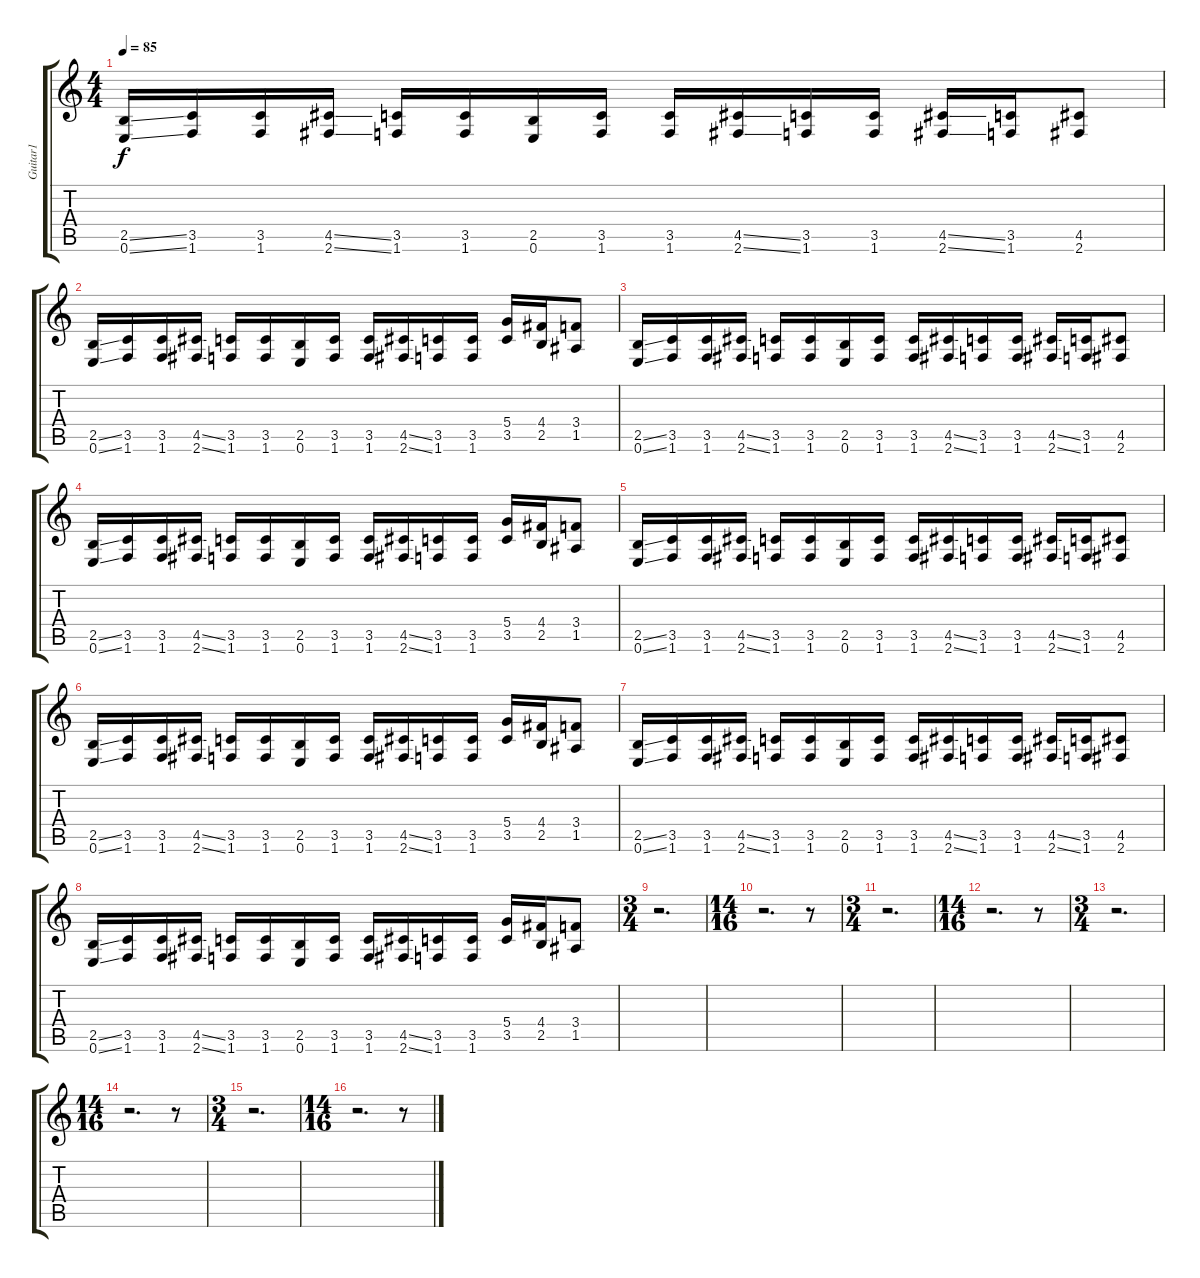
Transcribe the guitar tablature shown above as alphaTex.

\track ("Guitar1" "Guitar1") {instrument overdrivenguitar}
\staff {score tabs}
\tuning (E4 B3 G3 D3 A2 E2) {hide}
\ts (4 4)
\tempo 85
\clef g2
\ks c
(2.5{ss} 0.6{ss}).16{dy f instrument overdrivenguitar} (3.5 1.6).16 (3.5 1.6).16 (4.5{ss} 2.6{ss}).16 (3.5 1.6).16 (3.5 1.6).16 (2.5 0.6).16 (3.5 1.6).16 (3.5 1.6).16 (4.5{ss} 2.6{ss}).16 (3.5 1.6).16 (3.5 1.6).16 (4.5{ss} 2.6{ss}).16 (3.5 1.6).16 (4.5 2.6).8 |
(2.5{ss} 0.6{ss}).16 (3.5 1.6).16 (3.5 1.6).16 (4.5{ss} 2.6{ss}).16 (3.5 1.6).16 (3.5 1.6).16 (2.5 0.6).16 (3.5 1.6).16 (3.5 1.6).16 (4.5{ss} 2.6{ss}).16 (3.5 1.6).16 (3.5 1.6).16 (5.4 3.5).16 (4.4 2.5).16 (3.4 1.5).8 |
(2.5{ss} 0.6{ss}).16 (3.5 1.6).16 (3.5 1.6).16 (4.5{ss} 2.6{ss}).16 (3.5 1.6).16 (3.5 1.6).16 (2.5 0.6).16 (3.5 1.6).16 (3.5 1.6).16 (4.5{ss} 2.6{ss}).16 (3.5 1.6).16 (3.5 1.6).16 (4.5{ss} 2.6{ss}).16 (3.5 1.6).16 (4.5 2.6).8 |
(2.5{ss} 0.6{ss}).16 (3.5 1.6).16 (3.5 1.6).16 (4.5{ss} 2.6{ss}).16 (3.5 1.6).16 (3.5 1.6).16 (2.5 0.6).16 (3.5 1.6).16 (3.5 1.6).16 (4.5{ss} 2.6{ss}).16 (3.5 1.6).16 (3.5 1.6).16 (5.4 3.5).16 (4.4 2.5).16 (3.4 1.5).8 |
(2.5{ss} 0.6{ss}).16 (3.5 1.6).16 (3.5 1.6).16 (4.5{ss} 2.6{ss}).16 (3.5 1.6).16 (3.5 1.6).16 (2.5 0.6).16 (3.5 1.6).16 (3.5 1.6).16 (4.5{ss} 2.6{ss}).16 (3.5 1.6).16 (3.5 1.6).16 (4.5{ss} 2.6{ss}).16 (3.5 1.6).16 (4.5 2.6).8 |
(2.5{ss} 0.6{ss}).16 (3.5 1.6).16 (3.5 1.6).16 (4.5{ss} 2.6{ss}).16 (3.5 1.6).16 (3.5 1.6).16 (2.5 0.6).16 (3.5 1.6).16 (3.5 1.6).16 (4.5{ss} 2.6{ss}).16 (3.5 1.6).16 (3.5 1.6).16 (5.4 3.5).16 (4.4 2.5).16 (3.4 1.5).8 |
(2.5{ss} 0.6{ss}).16 (3.5 1.6).16 (3.5 1.6).16 (4.5{ss} 2.6{ss}).16 (3.5 1.6).16 (3.5 1.6).16 (2.5 0.6).16 (3.5 1.6).16 (3.5 1.6).16 (4.5{ss} 2.6{ss}).16 (3.5 1.6).16 (3.5 1.6).16 (4.5{ss} 2.6{ss}).16 (3.5 1.6).16 (4.5 2.6).8 |
(2.5{ss} 0.6{ss}).16 (3.5 1.6).16 (3.5 1.6).16 (4.5{ss} 2.6{ss}).16 (3.5 1.6).16 (3.5 1.6).16 (2.5 0.6).16 (3.5 1.6).16 (3.5 1.6).16 (4.5{ss} 2.6{ss}).16 (3.5 1.6).16 (3.5 1.6).16 (5.4 3.5).16 (4.4 2.5).16 (3.4 1.5).8 |
\ts (3 4)
r.2{d} |
\ts (14 16)
r.2{d} r.8 |
\ts (3 4)
r.2{d} |
\ts (14 16)
r.2{d} r.8 |
\ts (3 4)
r.2{d} |
\ts (14 16)
r.2{d} r.8 |
\ts (3 4)
r.2{d} |
\ts (14 16)
r.2{d} r.8
